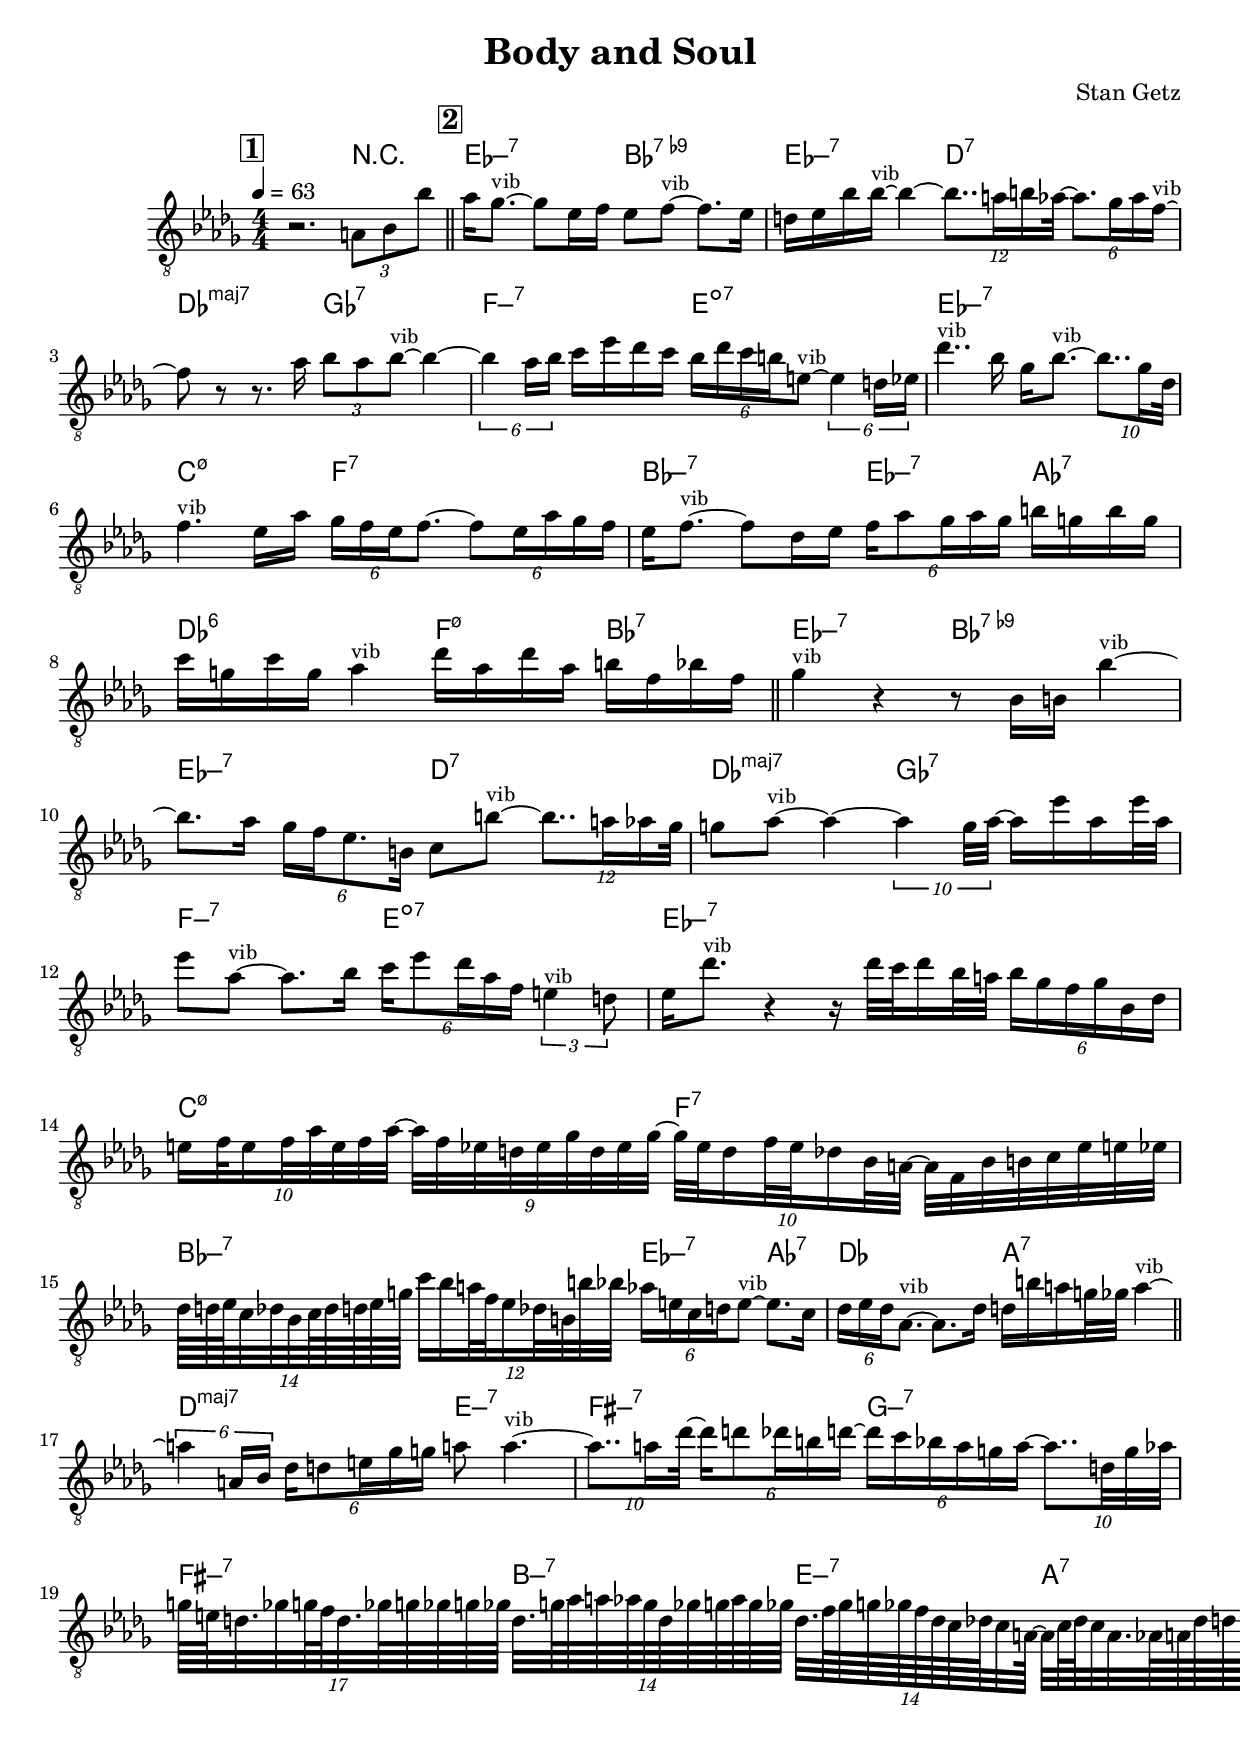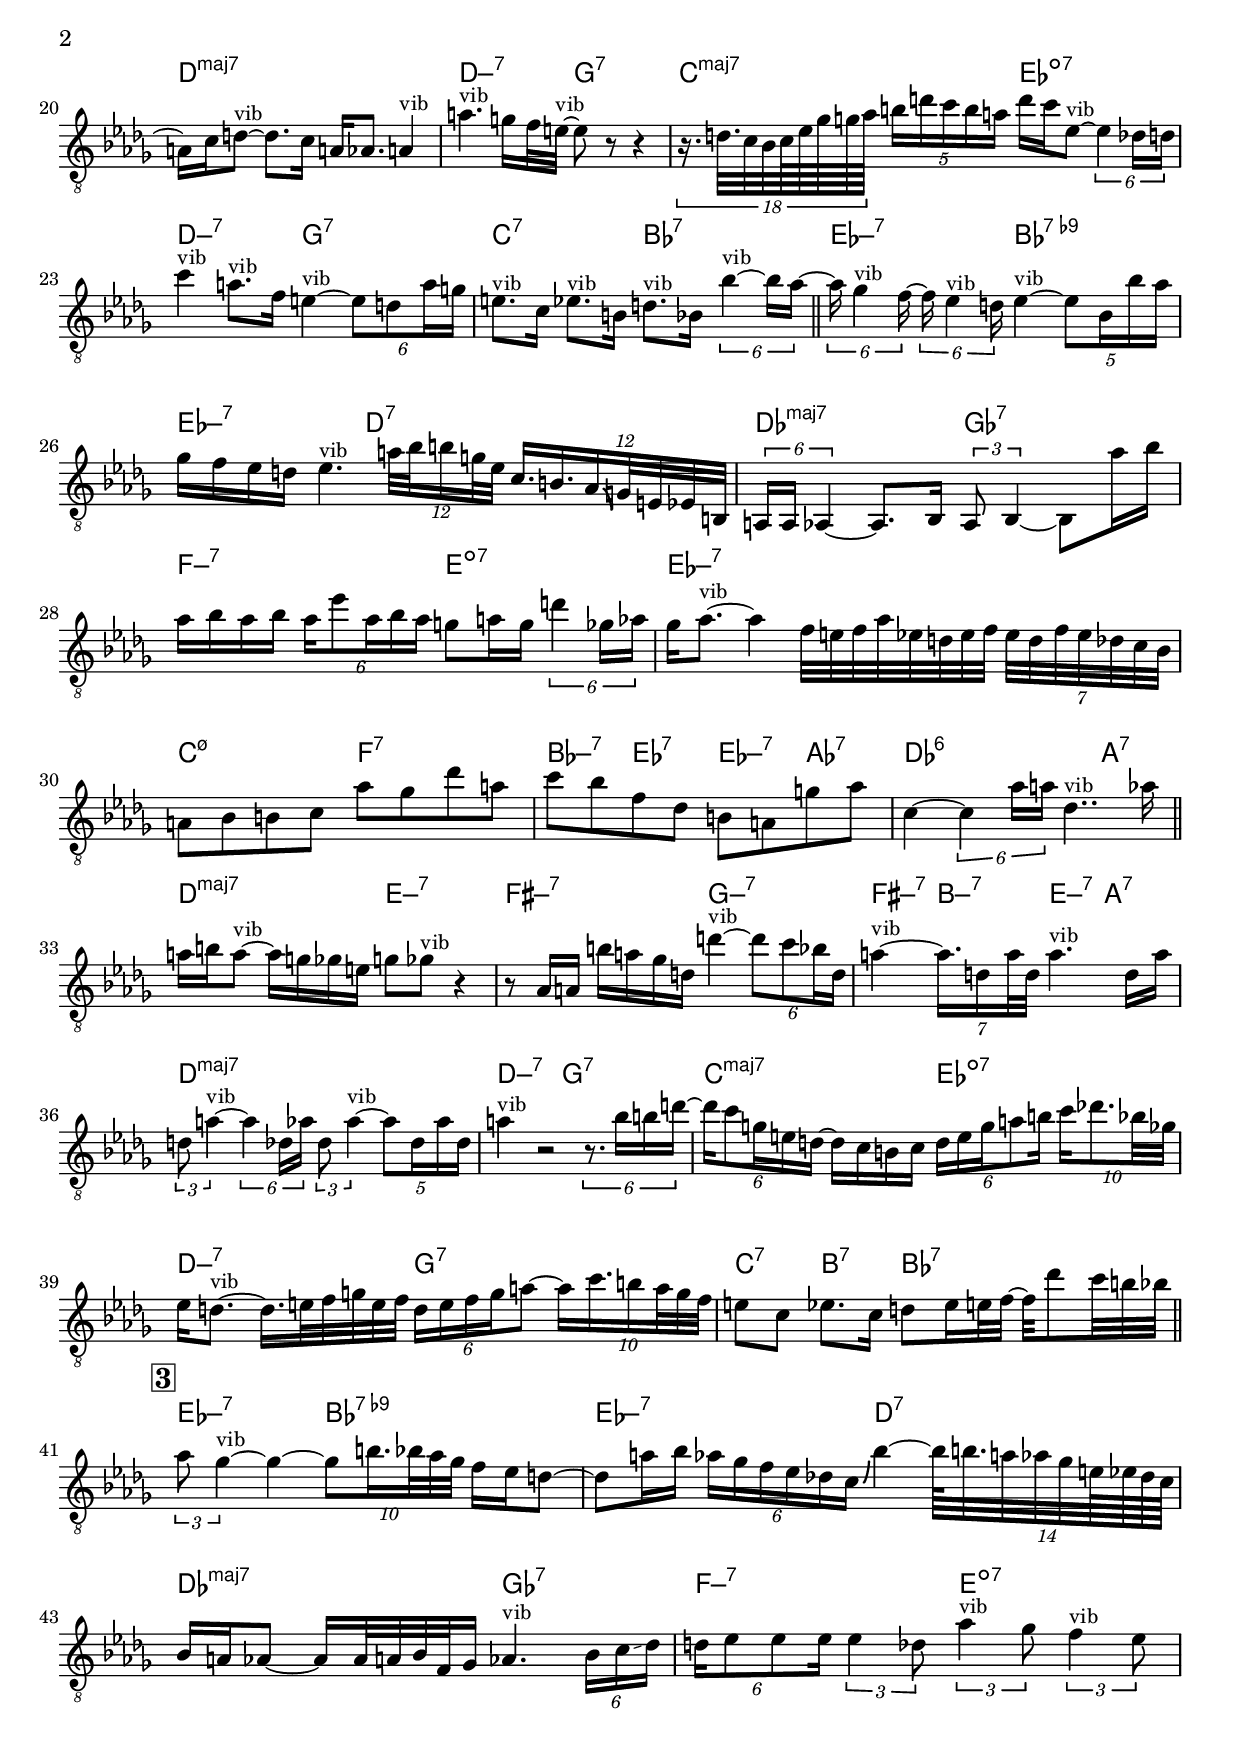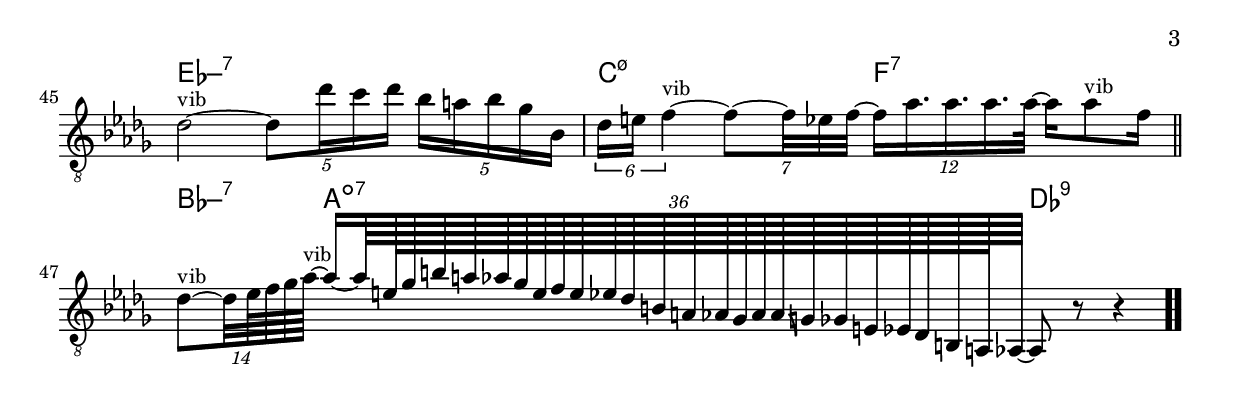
\version "2.13.2"

#(ly:set-option 'point-and-click #f)

\header {
  title = "Body and Soul"
  composer = "Stan Getz"
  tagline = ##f
}
global =
{
    \override Staff.TimeSignature #'style = #'()
    \time 4/4
    \clef "treble_8"
    \key des \major
    \override Rest #'direction = #'0
    \override MultiMeasureRest #'staff-position = #0
}
\score
{
<<
    \transpose c' c'

    \new ChordNames { \chords {
      \set majorSevenSymbol = \markup { "maj7" }
      \set minorChordModifier = \markup { \char ##x2013 }
      | s2. r4 
      | es2:min7 bes2:9- | es2:min7 d2:7 | des2:maj ges2:7 | f2:min7 e2:dim7 | es1:min7 | c2:min5-7 f2:7 | bes2:min7 es4:min7 aes4:7 | des2:6 f4:min5-7 bes4:7 
      | es2:min7 bes2:9- | es2:min7 d2:7 | des2:maj ges2:7 | f2:min7 e2:dim7 | es1:min7 | c2:min5-7 f2:7 | bes2:min7 es4:min7 aes4:7 | des2 a2:7 
      | d2:maj e2:min7 | fis2:min7 g2:min7 | fis4:min7 b4:min7 e4:min7 a4:7 | d1:maj | d2:min7 g2:7 | c2:maj es2:dim7 | d2:min7 g2:7 | c2:7 bes2:7 
      | es2:min7 bes2:9- | es2:min7 d2:7 | des2:maj ges2:7 | f2:min7 e2:dim7 | es1:min7 | c2:min5-7 f2:7 | bes4:min7 es4:7 es4:min7 aes4:7 | des2.:6 a4:7 
      | d2:maj e2:min7 | fis2:min7 g2:min7 | fis4:min7 b4:min7 e4:min7 a4:7 | d1:maj | d2:min7 g2:7 | c2:maj es2:dim7 | d2:min7 g2:7 | c4:7 b4:7 bes2:7 
      | es2:min7 bes2:9- | es2:min7 d2:7 | des2:maj ges2:7 | f2:min7 e2:dim7 | es1:min7 | c2:min5-7 f2:7 | bes4:min7 a4:dim7 des2:9|
      }
      }

    \new Staff
    <<
    \transpose c' c'

    {
      \global
  		%\override Score.MetronomeMark #'transparent = ##t
  		%\override Score.MetronomeMark #'stencil = ##f
  		
  		\override HorizontalBracket #'direction = #UP
  		\override HorizontalBracket #'bracket-flare = #'(0 . 0)
  		
  		\override TextSpanner #'dash-fraction = #1.0
  		\override TextSpanner #'bound-details #'left #'text = \markup{ \concat{\draw-line #'(0 . -1.0) \draw-line #'(1.0 . 0) }}
  		\override TextSpanner #'bound-details #'right #'text = \markup{ \concat{ \draw-line #'(1.0 . 0) \draw-line #'(0 . -1.0) }}
          \set Score.markFormatter = #format-mark-box-numbers


      \tempo 4 = 63
      \set Score.currentBarNumber = #0
     
      \bar "||" \mark \default r2. \tuplet 3/2 {a8 bes8 bes'8} 
      \bar "||" \mark \default aes'16 ges'8.~^\markup{\left-align \small vib} ges'8 es'16 f'16 es'8 f'8~^\markup{\left-align \small vib} f'8. es'16 
      | d'16 es'16 bes'16 bes'16~^\markup{\left-align \small vib} bes'4~ \tuplet 12/8 {bes'8.. a'16 b'16 aes'32~} \tuplet 6/4 {aes'8. ges'16 aes'16 f'16~^\markup{\left-align \small vib}} 
      | f'8 r8 r8. aes'16 \tuplet 3/2 {bes'8 aes'8 bes'8~^\markup{\left-align \small vib}} bes'4~ 
      | \tuplet 6/4 {bes'4 aes'16 bes'16} c''16 es''16 des''16 c''16 \tuplet 6/4 {bes'16 des''16 c''16 b'16 e'8~^\markup{\left-align \small vib}} \tuplet 6/4 {e'4 d'16 es'16} 
      | des''4..^\markup{\left-align \small vib} bes'16 ges'16 bes'8.~^\markup{\left-align \small vib} \tuplet 10/8 {bes'8.. ges'16 des'32} 
      | f'4.^\markup{\left-align \small vib} es'16 aes'16 \tuplet 6/4 {ges'16 f'16 es'16 f'8.~} \tuplet 6/4 {f'8 es'16 aes'16 ges'16 f'16} 
      | es'16 f'8.~^\markup{\left-align \small vib} f'8 des'16 es'16 \tuplet 6/4 {f'16 aes'8 ges'16 aes'16 ges'16} b'16 g'16 b'16 g'16 
      | c''16 g'16 c''16 g'16 aes'4^\markup{\left-align \small vib} des''16 aes'16 des''16 aes'16 b'16 f'16 bes'16 f'16 
      \bar "||" ges'4^\markup{\left-align \small vib} r4 r8 bes16 b16 bes'4~^\markup{\left-align \small vib} 
      | bes'8. aes'16 \tuplet 6/4 {ges'16 f'16 es'8. b16} c'8 b'8~^\markup{\left-align \small vib} \tuplet 12/8 {b'8.. a'16 aes'16 ges'32} 
      | g'8 aes'8~^\markup{\left-align \small vib} aes'4~ \tuplet 10/8 {aes'4 g'32 aes'32~} aes'16 es''16 aes'16 es''32 aes'32 
      | es''8 aes'8~^\markup{\left-align \small vib} aes'8. bes'16 \tuplet 6/4 {c''16 es''8 des''16 aes'16 f'16} \tuplet 3/2 {e'4^\markup{\left-align \small vib} d'8} 
      | es'16 des''8.^\markup{\left-align \small vib} r4 r16 des''32 c''32 des''16 bes'32 a'32 \tuplet 6/4 {bes'16 ges'16 f'16 ges'16 bes16 des'16} 
      | \tuplet 10/8 {e'16 f'32 e'16 f'32 aes'32 e'32 f'32 aes'32~} \tuplet 9/8 {aes'32 f'32 es'32 d'32 es'32 ges'32 d'32 es'32 ges'32~} \tuplet 10/8 {ges'32 es'32 d'16 f'32 es'32 des'16 bes32 a32~} a32 f32 bes32 b32 c'32 es'32 e'32 es'32 
      | \tuplet 14/16 {des'64 d'64 es'64 c'32 des'32 bes32 c'64 des'64 d'64 es'64 g'64} \tuplet 12/8 {c''16 bes'16 a'32 f'32 es'16 des'32 b32 b'32 bes'32} \tuplet 6/4 {aes'16 e'16 c'16 d'16 e'8~^\markup{\left-align \small vib}} e'8. c'16 
      | \tuplet 6/4 {des'16 es'16 des'16 aes8.~^\markup{\left-align \small vib}} aes8. des'16 d'16 b'16 a'16 g'32 ges'32 a'4~^\markup{\left-align \small vib} 
      \bar "||" \tuplet 6/4 {a'4 a16 bes16} \tuplet 6/4 {des'16 d'8 e'16 ges'16 g'16} a'8 a'4.~^\markup{\left-align \small vib} 
      | \tuplet 10/8 {a'8.. a'16 des''32~} \tuplet 6/4 {des''16 d''8 des''16 b'16 d''16~} \tuplet 6/4 {d''16 c''16 bes'16 a'16 g'16 a'16~} \tuplet 10/8 {a'8.. d'32 g'32 aes'32} 
      | \tuplet 17/16 {g'64 e'64 d'32. ges'32 g'64 f'64 d'32. ges'64 g'64 ges'64 g'64 ges'64} \tuplet 14/16 {d'32. g'64 aes'64 a'64 aes'64 g'64 d'64 ges'64 g'64 aes'64 g'64 ges'64} \tuplet 14/16 {d'32. f'64 ges'64 g'64 ges'64 f'64 d'64 c'64 des'64 c'32 a64~} a32 c'64 des'64 c'32 a32. aes64 a64 des'64 d'64 des'64 c'64 a64~ 
      | a16 c'16 d'8~^\markup{\left-align \small vib} d'8. c'16 a16 aes8. a4^\markup{\left-align \small vib} 
      | a'4.^\markup{\left-align \small vib} g'16 f'32 e'32~^\markup{\left-align \small vib} e'8 r8 r4 
      | \tuplet 18/16 {r16. d'32. c'32 bes32 c'64 es'64 ges'64 g'64 aes'64} \tuplet 5/4 {b'16 d''16 c''16 b'16 a'16} d''16 c''16 es'8~^\markup{\left-align \small vib} \tuplet 6/4 {es'4 des'16 d'16} 
      | c''4^\markup{\left-align \small vib} a'8.^\markup{\left-align \small vib} f'16 e'4~^\markup{\left-align \small vib} \tuplet 6/4 {e'8 d'8 a'16 g'16} 
      | e'8.^\markup{\left-align \small vib} c'16 es'8.^\markup{\left-align \small vib} b16 d'8.^\markup{\left-align \small vib} bes16 \tuplet 6/4 {bes'4~^\markup{\left-align \small vib} bes'16 aes'16~} 
      \bar "||" \tuplet 6/4 {aes'16 ges'4^\markup{\left-align \small vib} f'16~} \tuplet 6/4 {f'16 es'4^\markup{\left-align \small vib} d'16} es'4~^\markup{\left-align \small vib} \tuplet 5/4 {es'8 bes16 bes'16 aes'16} 
      | ges'16 f'16 es'16 d'16 es'4.^\markup{\left-align \small vib} \tuplet 12/8 {a'32 bes'32 b'16 g'32 es'32} \tuplet 12/8 {c'16. b16. aes16\bendAfter #-4  g32 e32 es32 b,32} 
      | \tuplet 6/4 {a,16 a,16 aes,4~} aes,8. bes,16 \tuplet 3/2 {aes,8 bes,4~} bes,8 aes'16 bes'16 
      | aes'16 bes'16 aes'16 bes'16 \tuplet 6/4 {aes'16 es''8 aes'16 bes'16 aes'16} g'8 a'16 g'16 \tuplet 6/4 {d''4 ges'16 aes'16} 
      | ges'16 aes'8.~^\markup{\left-align \small vib} aes'4 f'32 e'32 f'32 aes'32 es'32 d'32 es'32 f'32 \tuplet 7/8 {es'32 d'32 f'32 es'32 des'32 c'32 bes32} 
      | a8 bes8 b8 c'8 aes'8 ges'8 des''8 a'8 
      | c''8 bes'8 f'8 des'8 b8 a8 g'8 aes'8 
      | c'4~ \tuplet 6/4 {c'4 aes'16 a'16} des'4..^\markup{\left-align \small vib} aes'16 
      \bar "||" a'16 b'16 a'8~^\markup{\left-align \small vib} a'16 g'16 ges'16 e'16 g'8 ges'8^\markup{\left-align \small vib} r4 
      | r8 aes16 a16 b'16 a'16 ges'16 d'16 d''4~^\markup{\left-align \small vib} \tuplet 6/4 {d''8 c''8 bes'16 d'16} 
      | a'4~^\markup{\left-align \small vib} \tuplet 7/8 {a'16. d'16 a'32 d'32} a'4.^\markup{\left-align \small vib} d'16 a'16 
      | \tuplet 3/2 {d'8 a'4~^\markup{\left-align \small vib}} \tuplet 6/4 {a'4 des'16 aes'16} \tuplet 3/2 {des'8 aes'4~^\markup{\left-align \small vib}} \tuplet 5/4 {aes'8 des'16 aes'16 des'16} 
      | a'4^\markup{\left-align \small vib} r2 \tuplet 6/4 {r8. bes'16 b'16 d''16~} 
      | \tuplet 6/4 {d''16 c''8 g'16 e'16 d'16~} d'16 c'16 b16 c'16 \tuplet 6/4 {d'16 e'16 g'16 a'8 b'16} \tuplet 10/8 {c''16 des''8. bes'32 ges'32} 
      | es'16 d'8.~^\markup{\left-align \small vib} d'16. e'32 f'32 g'32 e'32 f'32 \tuplet 6/4 {d'16 e'16 f'16 g'16 a'8~} \tuplet 10/8 {a'16 c''16. b'16 a'32 g'32 f'32} 
      | e'8 c'8 es'8. c'16 d'8 es'16 e'32 f'32~ f'32 des''8 c''32 b'32 bes'32 
      \bar "||" \mark \default \tuplet 3/2 {aes'8 ges'4~^\markup{\left-align \small vib}} ges'4~ \tuplet 10/8 {ges'8 b'16. bes'32 aes'32 ges'32} f'16 es'16 d'8~ 
      | d'8 a'16 bes'16 \tuplet 6/4 {aes'16 ges'16 f'16 es'16 des'16 c'16\bendAfter #+4 } bes'4~ \tuplet 14/16 {bes'64 b'32. a'32 aes'32 ges'32 e'64 es'64 des'64 c'64} 
      | bes16 a16 aes8~ aes16 aes32 a32 bes32 f32 ges16 aes4.^\markup{\left-align \small vib} \tuplet 6/4 {bes16 c'16\glissando  des'16} 
      | \tuplet 6/4 {d'16 es'8 es'8 es'16} \tuplet 3/2 {es'4 des'8} \tuplet 3/2 {aes'4^\markup{\left-align \small vib} ges'8} \tuplet 3/2 {f'4^\markup{\left-align \small vib} es'8} 
      | des'2~^\markup{\left-align \small vib} \tuplet 5/4 {des'8 des''16 c''16 des''16} \tuplet 5/4 {bes'16 a'16 bes'16 ges'16 bes16} 
      | \tuplet 6/4 {des'16 e'16 f'4~^\markup{\left-align \small vib}} \tuplet 7/8 {f'8~ f'32 es'32 f'32~} \tuplet 12/8 {f'16 aes'16. aes'16. aes'16. aes'32~} aes'16 aes'8^\markup{\left-align \small vib} f'16 
      \bar "||" \tuplet 14/16 {des'8~^\markup{\left-align \small vib} des'32 es'64 f'64 ges'64 aes'64~^\markup{\left-align \small vib}} \tuplet 36/32 {aes'16~ aes'64 e'128 ges'128 b'128 a'128 aes'128 ges'128 e'128 f'128 e'128 es'128 des'128 b128 a128 aes128 ges128 aes128 aes128\bendAfter #-4  g128 ges128 e128 es128 des128 b,128 a,128 aes,64~} aes,8 r8 r4\bar  ".."
    }
    >>
>>    
}
